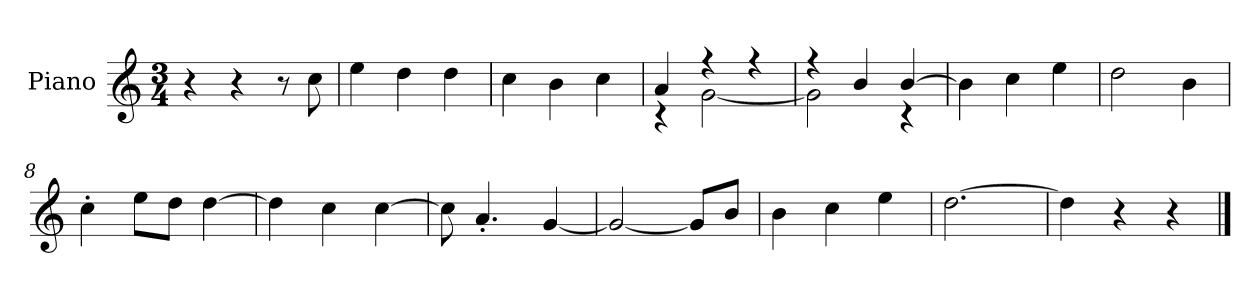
**kern
*part1
*staff1
*I"Piano
*I'P-no
*clefG2
*k[]
*M3/4
*MM175
=1
4r
4r
8r
8cc\
=2
4ee\
4dd\
4dd\
=3
4cc\
4b\
4cc\
=4
*^
4a/	4r
4r	[2g\
4r	.
=5	=5
4r	2g\]
4b/	.
[4b/	4r
*v	*v
=6
4b\]
4cc\
4ee\
=7
2dd\
4b\
=8
4cc'\
8ee\L
8dd\J
[4dd\
=9
4dd\]
4cc\
[4cc\
=10
8cc\]
4.a'/
[4g/
!!LO:LB:g=z
=11
2g/_
8g/L]
8b/J
=12
4b\
4cc\
4ee\
=13
[2.dd\
=14
4dd\]
4r
4r
==
*-
